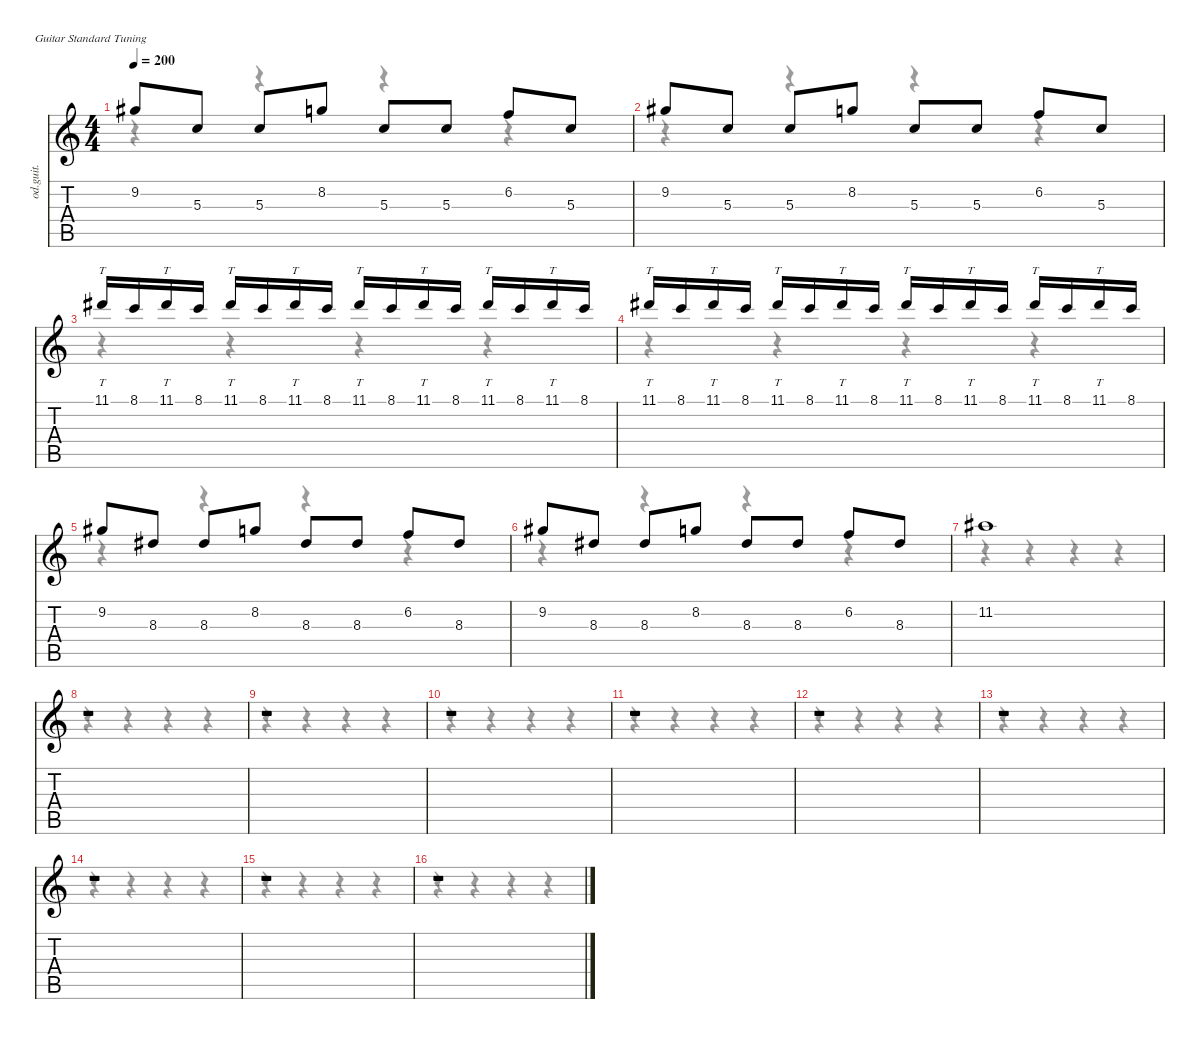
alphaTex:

\hideDynamics
\bracketExtendMode nobrackets
\otherSystemsTrackNameOrientation horizontal
\track ("Lead 1" "od.guit.") {instrument overdrivenguitar}
\staff {score tabs}
\tuning (E4 B3 G3 D3 A2 E2)
\voice
\ts (4 4)
\section ("" "")
\scale
0.975825
\tempo 200
\accidentals auto
\clef g2
\ottava regular
\simile none
\ks c
9.2{acc #}.8{dy mp beam Up} 5.3.8{beam Up} 5.3.8{beam Up} 8.2.8{beam Up} 5.3.8{beam Up} 5.3.8{beam Up} 6.2.8{beam Up} 5.3.8{beam Up} |
\scale
0.975825 9.2{acc #}.8{beam Up} 5.3.8{beam Up} 5.3.8{beam Up} 8.2.8{beam Up} 5.3.8{beam Up} 5.3.8{beam Up} 6.2.8{beam Up} 5.3.8{beam Up} |
\scale
1.084 11.1{acc #}.16{tt beam Up} 8.1.16{beam Up} 11.1{acc #}.16{tt beam Up} 8.1.16{beam Up} 11.1{acc #}.16{tt beam Up} 8.1.16{beam Up} 11.1{acc #}.16{tt beam Up} 8.1.16{beam Up} 11.1{acc #}.16{tt beam Up} 8.1.16{beam Up} 11.1{acc #}.16{tt beam Up} 8.1.16{beam Up} 11.1{acc #}.16{tt beam Up} 8.1.16{beam Up} 11.1{acc #}.16{tt beam Up} 8.1.16{beam Up} |
\scale
0.980728 11.1{acc #}.16{tt beam Up} 8.1.16{beam Up} 11.1{acc #}.16{tt beam Up} 8.1.16{beam Up} 11.1{acc #}.16{tt beam Up} 8.1.16{beam Up} 11.1{acc #}.16{tt beam Up} 8.1.16{beam Up} 11.1{acc #}.16{tt beam Up} 8.1.16{beam Up} 11.1{acc #}.16{tt beam Up} 8.1.16{beam Up} 11.1{acc #}.16{tt beam Up} 8.1.16{beam Up} 11.1{acc #}.16{tt beam Up} 8.1.16{beam Up} |
\scale
0.980728 9.2{acc #}.8{beam Up} 8.3{acc #}.8{beam Up} 8.3{acc #}.8{beam Up} 8.2.8{beam Up} 8.3{acc #}.8{beam Up} 8.3{acc #}.8{beam Up} 6.2.8{beam Up} 8.3{acc #}.8{beam Up} |
\scale
0.980728 9.2{acc #}.8{beam Up} 8.3{acc #}.8{beam Up} 8.3{acc #}.8{beam Up} 8.2.8{beam Up} 8.3{acc #}.8{beam Up} 8.3{acc #}.8{beam Up} 6.2.8{beam Up} 8.3{acc #}.8{beam Up} |
\scale
0.980728 11.2{acc #}.1{beam Up} |
\scale
0.993086 r.1{beam Up} |
\section ("" "")
\scale
1.08361 r.1{beam Up} |
\scale
0.980336 r.1{beam Up} |
\scale
0.980336 r.1{beam Up} |
\scale
0.980336 r.1{beam Up} |
\scale
0.995047 r.1{beam Up} |
\scale
0.980336 r.1{beam Up} |
\scale
1.08116 r.1{beam Up} |
\scale
0.992595 r.1{beam Up}
\voice
\clef g2
\ottava regular
\simile none
\ks c
r.4{dy mf beam Down} r.4{beam Down} r.4{beam Down} r.4{beam Down} |
r.4{beam Down} r.4{beam Down} r.4{beam Down} r.4{beam Down} |
r.4{beam Down} r.4{beam Down} r.4{beam Down} r.4{beam Down} |
r.4{beam Down} r.4{beam Down} r.4{beam Down} r.4{beam Down} |
r.4{beam Down} r.4{beam Down} r.4{beam Down} r.4{beam Down} |
r.4{beam Down} r.4{beam Down} r.4{beam Down} r.4{beam Down} |
r.4{beam Down} r.4{beam Down} r.4{beam Down} r.4{beam Down} |
r.4{beam Down} r.4{beam Down} r.4{beam Down} r.4{beam Down} |
r.4{beam Down} r.4{beam Down} r.4{beam Down} r.4{beam Down} |
r.4{beam Down} r.4{beam Down} r.4{beam Down} r.4{beam Down} |
r.4{beam Down} r.4{beam Down} r.4{beam Down} r.4{beam Down} |
r.4{beam Down} r.4{beam Down} r.4{beam Down} r.4{beam Down} |
r.4{beam Down} r.4{beam Down} r.4{beam Down} r.4{beam Down} |
r.4{beam Down} r.4{beam Down} r.4{beam Down} r.4{beam Down} |
r.4{beam Down} r.4{beam Down} r.4{beam Down} r.4{beam Down} |
r.4{beam Down} r.4{beam Down} r.4{beam Down} r.4{beam Down}
